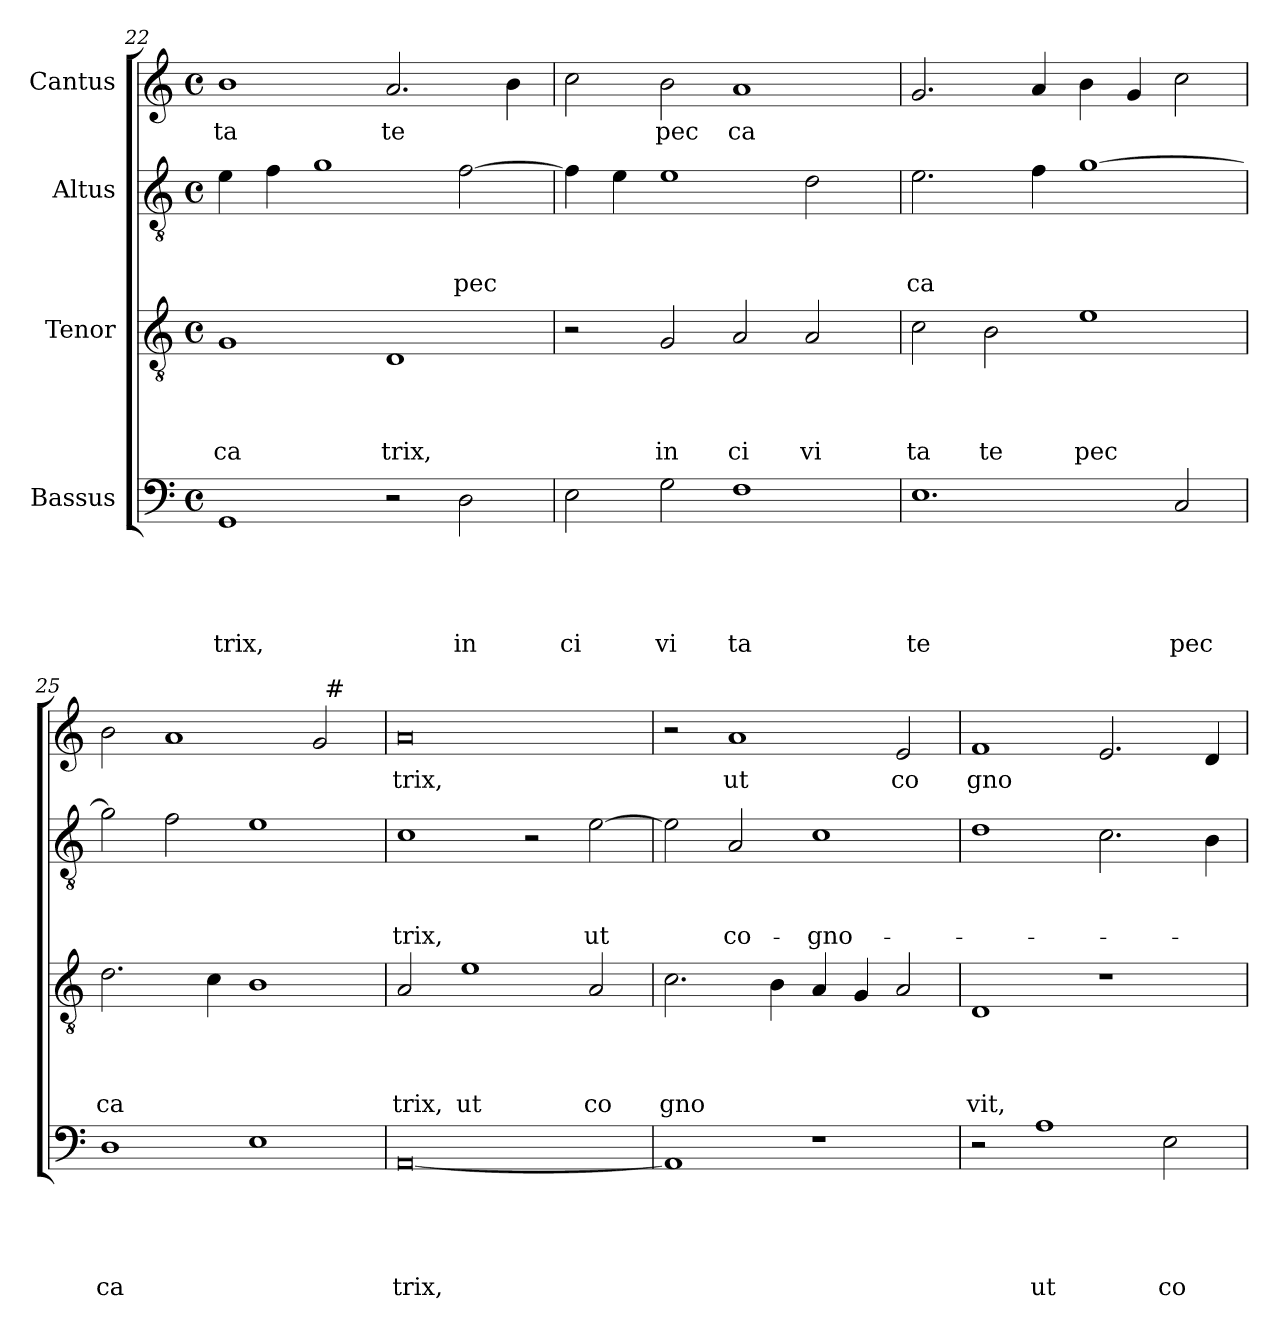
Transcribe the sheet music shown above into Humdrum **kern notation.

**kern	**text	**text	**text	**text	**text	**kern	**text	**text	**text	**text	**kern	**text	**text	**text	**kern	**text
*part4	*part4	*part4	*part4	*part4	*part4	*part3	*part3	*part3	*part3	*part3	*part2	*part2	*part2	*part2	*part1	*part1
*staff4	*staff4	*staff4	*staff4	*staff4	*staff4	*staff3	*staff3	*staff3	*staff3	*staff3	*staff2	*staff2	*staff2	*staff2	*staff1	*staff1
*I"Bassus	*	*	*	*	*	*I"Tenor	*	*	*	*	*I"Altus	*	*	*	*I"Cantus	*
*clefF4	*	*	*	*	*	*clefGv2	*	*	*	*	*clefGv2	*	*	*	*clefG2	*
*k[]	*	*	*	*	*	*k[]	*	*	*	*	*k[]	*	*	*	*k[]	*
*C:	*	*	*	*	*	*C:	*	*	*	*	*C:	*	*	*	*C:	*
*M4/4	*	*	*	*	*	*M4/4	*	*	*	*	*M4/4	*	*	*	*M4/4	*
*met(c)	*	*	*	*	*	*met(c)	*	*	*	*	*met(c)	*	*	*	*met(c)	*
=22	=22	=22	=22	=22	=22	=22	=22	=22	=22	=22	=22	=22	=22	=22	=22	=22
!	!	!	!	!	!LO:LY:b	!	!	!	!	!LO:LY:b	!	!	!	!	!	!LO:LY:b
1GG	.	.	.	.	-trix,	1G	.	.	.	ca	4e\	.	.	.	1b	ta
.	.	.	.	.	.	.	.	.	.	.	4f\	.	.	.	.	.
.	.	.	.	.	.	.	.	.	.	.	1g	.	.	.	.	.
!	!	!	!	!	!	!	!	!	!	!LO:LY:b	!	!	!	!	!	!LO:LY:b
2r	.	.	.	.	.	1D	.	.	.	trix,	.	.	.	.	2.a/	te
!	!	!	!	!	!LO:LY:b	!	!	!	!	!	!	!	!	!LO:LY:b	!	!
2D\	.	.	.	.	in	.	.	.	.	.	[>2f\	.	.	pec	.	.
.	.	.	.	.	.	.	.	.	.	.	.	.	.	.	4b\	.
=23	=23	=23	=23	=23	=23	=23	=23	=23	=23	=23	=23	=23	=23	=23	=23	=23
!	!	!	!	!	!LO:LY:b	!	!	!	!	!	!	!	!	!	!	!
2E\	.	.	.	.	ci	2r	.	.	.	.	4f\]	.	.	.	2cc\	.
.	.	.	.	.	.	.	.	.	.	.	4e\	.	.	.	.	.
!	!	!	!	!	!LO:LY:b	!	!	!	!	!LO:LY:b	!	!	!	!	!	!LO:LY:b
2G\	.	.	.	.	vi	2G/	.	.	.	in	1e	.	.	.	2b\	pec
!	!	!	!	!	!LO:LY:b	!	!	!	!	!LO:LY:b	!	!	!	!	!	!LO:LY:b
1F	.	.	.	.	ta	2A/	.	.	.	ci	.	.	.	.	1a	ca
!	!	!	!	!	!	!	!	!	!	!LO:LY:b	!	!	!	!	!	!
.	.	.	.	.	.	2A/	.	.	.	vi	2d\	.	.	.	.	.
=24	=24	=24	=24	=24	=24	=24	=24	=24	=24	=24	=24	=24	=24	=24	=24	=24
!	!	!	!	!	!LO:LY:b	!	!	!	!	!LO:LY:b	!	!	!	!LO:LY:b	!	!
1.E	.	.	.	.	te	2c\	.	.	.	ta	2.e\	.	.	ca	2.g/	.
!	!	!	!	!	!	!	!	!	!	!LO:LY:b	!	!	!	!	!	!
.	.	.	.	.	.	2B\	.	.	.	te	.	.	.	.	.	.
.	.	.	.	.	.	.	.	.	.	.	4f\	.	.	.	4a/	.
!	!	!	!	!	!	!	!	!	!	!LO:LY:b	!	!	!	!	!	!
.	.	.	.	.	.	1e	.	.	.	pec	[>1g	.	.	.	4b\	.
.	.	.	.	.	.	.	.	.	.	.	.	.	.	.	4g/	.
!	!	!	!	!	!LO:LY:b	!	!	!	!	!	!	!	!	!	!	!
2C/	.	.	.	.	pec	.	.	.	.	.	.	.	.	.	2cc\	.
=25	=25	=25	=25	=25	=25	=25	=25	=25	=25	=25	=25	=25	=25	=25	=25	=25
!	!	!	!	!	!LO:LY:b	!	!	!	!	!LO:LY:b	!	!	!	!	!	!
*	*	*	*	*	*	*	*	*	*	*	*	*	*	*	*^	*
1D	.	.	.	.	ca	2.d\	.	.	.	ca	2g\]	.	.	.	2b\	1ryy	.
.	.	.	.	.	.	.	.	.	.	.	2f\	.	.	.	1a	.	.
.	.	.	.	.	.	4c\	.	.	.	.	.	.	.	.	.	.	.
1E	.	.	.	.	.	1B	.	.	.	.	1e	.	.	.	.	2ryy	.
.	.	.	.	.	.	.	.	.	.	.	.	.	.	.	2g/	32ryy	.
!	!	!	!	!	!	!	!	!	!	!	!	!	!	!	!	!LO:TX:a:t=#	!
.	.	.	.	.	.	.	.	.	.	.	.	.	.	.	.	4...ryy	.
=26	=26	=26	=26	=26	=26	=26	=26	=26	=26	=26	=26	=26	=26	=26	=26	=26	=26
!	!	!	!	!	!LO:LY:b	!	!	!	!	!LO:LY:b	!	!	!	!LO:LY:b	!	!	!LO:LY:b
*	*	*	*	*	*	*	*	*	*	*	*	*	*	*	*v	*v	*
[>0AA	.	.	.	.	trix,	2A/	.	.	.	trix,	1c	.	.	trix,	0a	trix,
!	!	!	!	!	!	!	!	!	!	!LO:LY:b	!	!	!	!	!	!
.	.	.	.	.	.	1e	.	.	.	ut	.	.	.	.	.	.
.	.	.	.	.	.	.	.	.	.	.	2r	.	.	.	.	.
!	!	!	!	!	!	!	!	!	!	!LO:LY:b	!	!	!	!LO:LY:b	!	!
.	.	.	.	.	.	2A/	.	.	.	co	[>2e\	.	.	ut	.	.
!!LO:PB:g=z
=27	=27	=27	=27	=27	=27	=27	=27	=27	=27	=27	=27	=27	=27	=27	=27	=27
!	!	!	!	!	!	!	!	!	!	!LO:LY:b	!	!	!	!	!	!
1AA]	.	.	.	.	.	2.c\	.	.	.	gno	2e\]	.	.	.	2r	.
!	!	!	!	!	!	!	!	!	!	!	!	!	!	!LO:LY:b	!	!LO:LY:b
.	.	.	.	.	.	.	.	.	.	.	2A/	.	.	co-	1a	ut
.	.	.	.	.	.	4B\	.	.	.	.	.	.	.	.	.	.
!	!	!	!	!	!	!	!	!	!	!	!	!	!	!LO:LY:b	!	!
1r	.	.	.	.	.	4A/	.	.	.	.	1c	.	.	-gno-	.	.
.	.	.	.	.	.	4G/	.	.	.	.	.	.	.	.	.	.
!	!	!	!	!	!	!	!	!	!	!	!	!	!	!	!	!LO:LY:b
.	.	.	.	.	.	2A/	.	.	.	.	.	.	.	.	2e/	co
=28	=28	=28	=28	=28	=28	=28	=28	=28	=28	=28	=28	=28	=28	=28	=28	=28
!	!	!	!	!	!	!	!	!	!	!LO:LY:b	!	!	!	!	!	!LO:LY:b
2r	.	.	.	.	.	1D	.	.	.	vit,	1d	.	.	.	1f	gno
!	!	!	!	!	!LO:LY:b	!	!	!	!	!	!	!	!	!	!	!
1A	.	.	.	.	ut	.	.	.	.	.	.	.	.	.	.	.
.	.	.	.	.	.	1r	.	.	.	.	2.c\	.	.	.	2.e/	.
!	!	!	!	!	!LO:LY:b	!	!	!	!	!	!	!	!	!	!	!
2E\	.	.	.	.	co-	.	.	.	.	.	.	.	.	.	.	.
.	.	.	.	.	.	.	.	.	.	.	4B\	.	.	.	4d/	.
=	=	=	=	=	=	=	=	=	=	=	=	=	=	=	=	=
*-	*-	*-	*-	*-	*-	*-	*-	*-	*-	*-	*-	*-	*-	*-	*-	*-
